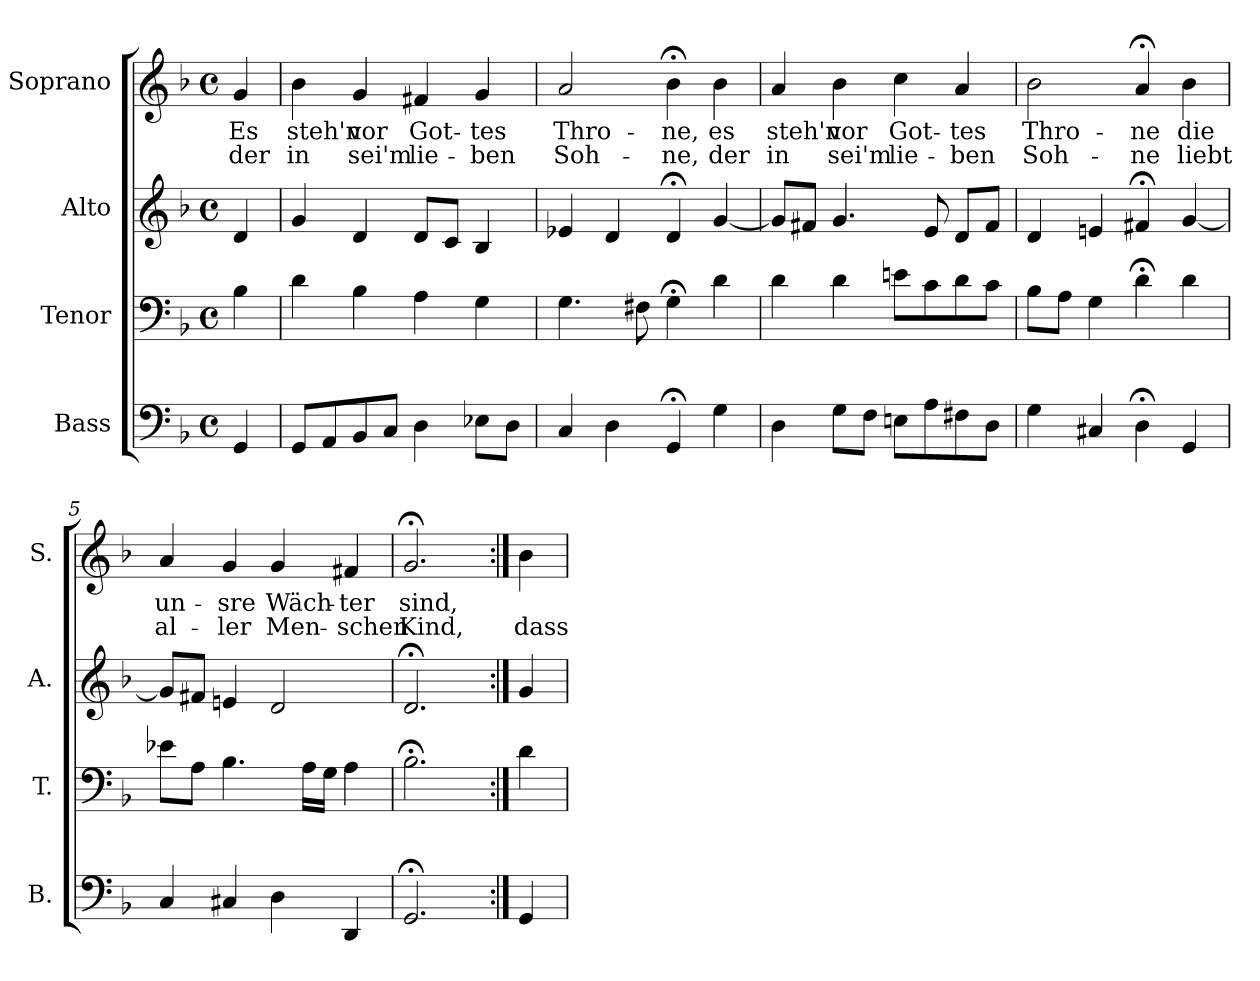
**kern	**kern	**kern	**kern	**text	**text
*part4	*part3	*part2	*part1	*part1	*part1
*staff4	*staff3	*staff2	*staff1	*staff1	*staff1
*I"Bass	*I"Tenor	*I"Alto	*I"Soprano	*	*
*I'B.	*I'T.	*I'A.	*I'S.	*	*
*clefF4	*clefF4	*clefG2	*clefG2	*	*
*k[b-]	*k[b-]	*k[b-]	*k[b-]	*	*
*F:	*F:	*F:	*d:	*	*
*M4/4	*M4/4	*M4/4	*M4/4	*	*
*met(c)	*met(c)	*met(c)	*met(c)	*	*
=	=	=	=	=	=
4GG/	4B-\	4d/	4g/	Es	der
=1	=1	=1	=1	=1	=1
8GG/L	4d\	4g/	4b-\	steh'n	in
8AA/	.	.	.	.	.
8BB-/	4B-\	4d/	4g/	vor	sei'm
8C/J	.	.	.	.	.
4D\	4A\	8d/L	4f#X/	Got-	lie-
.	.	8c/J	.	.	.
8E-X\L	4G\	4B-/	4g/	-tes	-ben
8D\J	.	.	.	.	.
=2	=2	=2	=2	=2	=2
4C/	4.G\	4e-X/	2a/	Thro-	Soh-
4D\	.	4d/	.	.	.
.	8F#X\	.	.	.	.
4GG;</	4G;<\	4d;</	4b-;<\	-ne,	-ne,
4G\	4d\	[4g/	4b-\	es	der
=3	=3	=3	=3	=3	=3
4D\	4d\	8g/L]	4a/	steh'n	in
.	.	8f#X/J	.	.	.
8G\L	4d\	4.g/	4b-\	vor	sei'm
8F\J	.	.	.	.	.
8En\L	8en\L	.	4cc\	Got-	lie-
8A\	8c\	8e/	.	.	.
8F#X\	8d\	8d/L	4a/	-tes	-ben
8D\J	8c\J	8f#/J	.	.	.
=4	=4	=4	=4	=4	=4
4G\	8B-\L	4d/	2b-\	Thro-	Soh-
.	8A\J	.	.	.	.
4C#X/	4G\	4en/	.	.	.
4D;<\	4d;<\	4f#X;</	4a;</	-ne	-ne
4GG/	4d\	[4g/	4b-\	die	liebt
!!LO:LB:g=z
=5	=5	=5	=5	=5	=5
4C/	8e-X\L	8g/L]	4a/	un-	al-
.	8A\J	8f#X/J	.	.	.
4C#X/	4.B-\	4en/	4g/	-sre	-ler
4D\	.	2d/	4g/	Wäch-	Men-
.	16A\LL	.	.	.	.
.	16G\JJ	.	.	.	.
4DD/	4A\	.	4f#X/	-ter	-schen
=6	=6	=6	=6	=6	=6
2.GG;</	2.B-;<\	2.d;</	2.g;</	sind,	Kind,
=6a:|!	=6a:|!	=6a:|!	=6a:|!	=6a:|!	=6a:|!
4GG/	4d\	4g/	4b-\	.	dass
=	=	=	=	=	=
*-	*-	*-	*-	*-	*-
